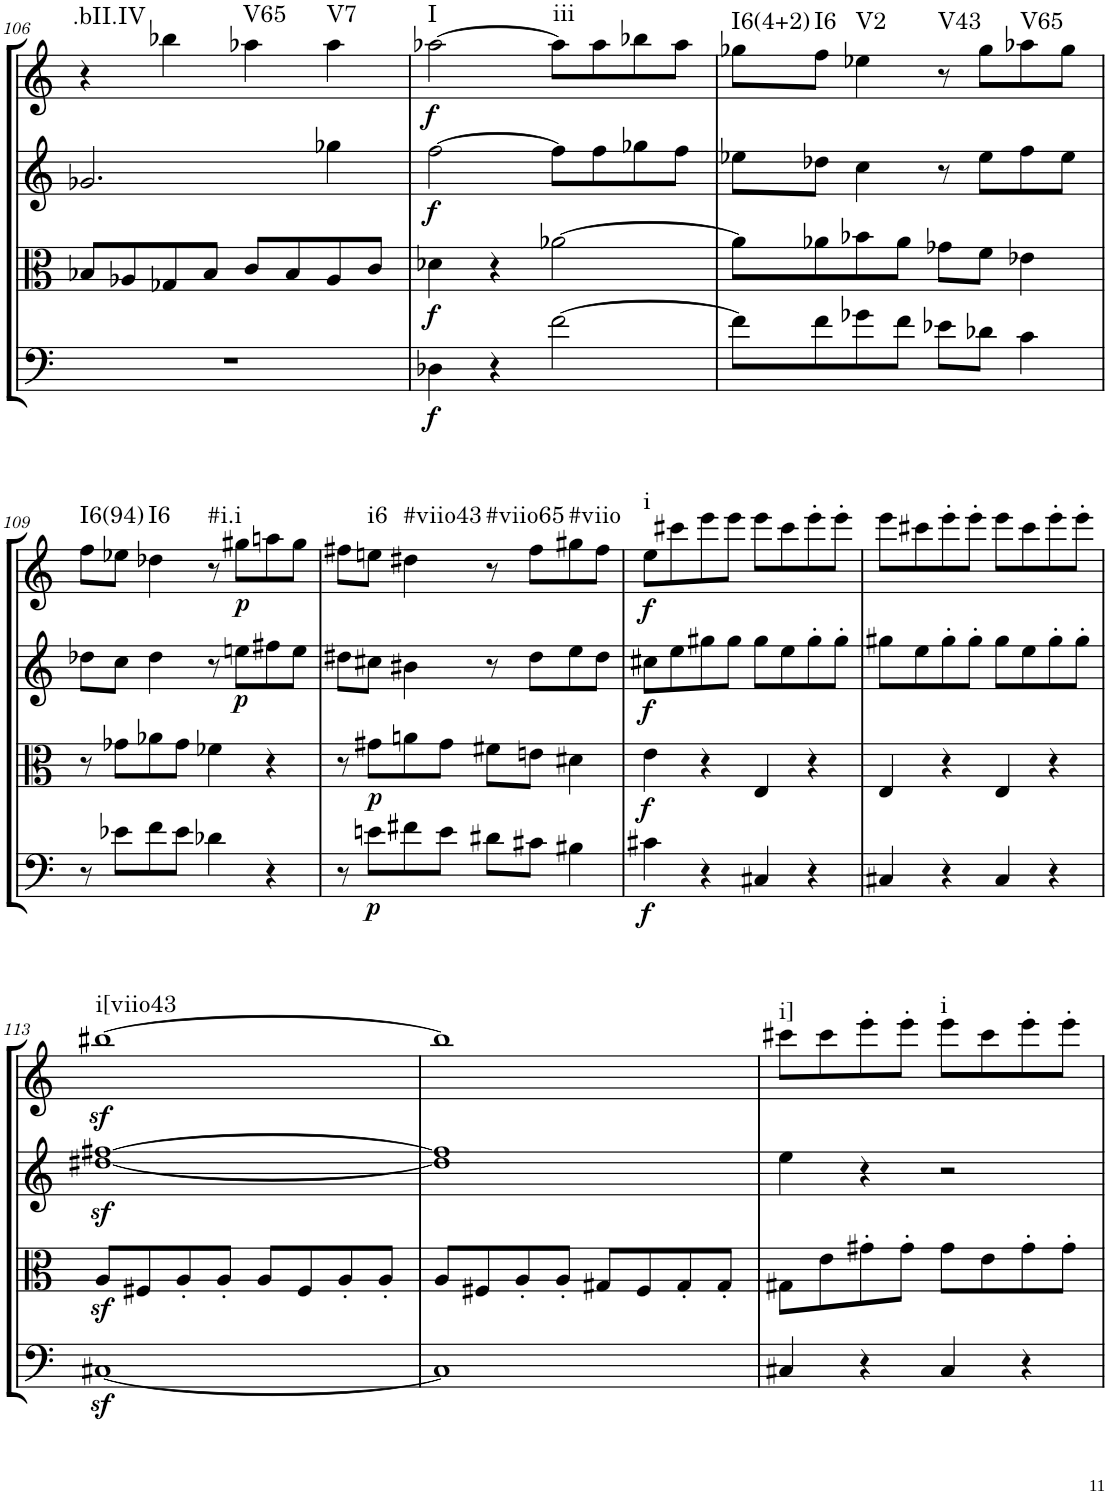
**kern	**dynam	**kern	**dynam	**kern	**dynam	**kern	**dynam	**harte
*part4	*part4	*part3	*part3	*part2	*part2	*part1	*part1	*part1
*staff4	*staff4	*staff3	*staff3	*staff2	*staff2	*staff1	*staff1	*
*I"Cello	*	*I"Viola	*	*I"2nd Violin	*	*I"1st Violin	*	*
!!LO:PB:g=z
*clefF4	*	*clefC3	*	*clefG2	*	*clefG2	*	*
*k[]	*	*k[]	*	*k[]	*	*k[]	*	*
*M2/2	*	*M2/2	*	*M2/2	*	*M2/2	*	*
*met(c|)	*	*met(c|)	*	*met(c|)	*	*met(c|)	*	*
=106	=106	=106	=106	=106	=106	=106	=106	=106
!	!	!	!	!	!	!	!	!LO:H:kt=.bII.IV
1r	.	8B-X/L	.	2.g-X/	.	4r	.	N
.	.	8A-X/	.	.	.	.	.	.
.	.	8G-X/	.	.	.	4bb-X\	.	.
.	.	8B-/J	.	.	.	.	.	.
!	!	!	!	!	!	!	!	!LO:H:kt=V65
.	.	8c/L	.	.	.	4aa-X\	.	N
.	.	8B-/	.	.	.	.	.	.
!	!	!	!	!	!	!	!	!LO:H:kt=V7
.	.	8A-/	.	4gg-X\	.	4aa-\	.	N
.	.	8c/J	.	.	.	.	.	.
=107	=107	=107	=107	=107	=107	=107	=107	=107
!	!LO:DY:b	!	!LO:DY:b	!	!LO:DY:b	!	!LO:DY:b	!LO:H:kt=I
4D-X\	f	4d-X\	f	[2ff\	f	[2aa-X\	f	N
4r	.	4r	.	.	.	.	.	.
!	!	!	!	!	!	!	!	!LO:H:kt=iii
[2f\	.	[2a-X\	.	8ff\L]	.	8aa-\L]	.	N
.	.	.	.	8ff\	.	8aa-\	.	.
.	.	.	.	8gg-X\	.	8bb-X\	.	.
.	.	.	.	8ff\J	.	8aa-\J	.	.
=108	=108	=108	=108	=108	=108	=108	=108	=108
!	!	!	!	!	!	!	!	!LO:H:kt=I6(4+2)
8f\L]	.	8a-\L]	.	8ee-X\L	.	8gg-X\L	.	N
!	!	!	!	!	!	!	!	!LO:H:kt=I6
8f\	.	8a-X\	.	8dd-X\J	.	8ff\J	.	N
!	!	!	!	!	!	!	!	!LO:H:kt=V2
8g-X\	.	8b-X\	.	4cc\	.	4ee-X\	.	N
8f\J	.	8a-\J	.	.	.	.	.	.
!	!	!	!	!	!	!	!	!LO:H:kt=V43
8e-X\L	.	8g-X\L	.	8r	.	8r	.	N
8d-X\J	.	8f\J	.	8ee-\L	.	8gg-\L	.	.
!	!	!	!	!	!	!	!	!LO:H:kt=V65
4c\	.	4e-X\	.	8ff\	.	8aa-X\	.	N
.	.	.	.	8ee-\J	.	8gg-\J	.	.
!!LO:LB:g=z
=109	=109	=109	=109	=109	=109	=109	=109	=109
!	!	!	!	!	!	!	!	!LO:H:kt=I6(94)
8r	.	8r	.	8dd-X\L	.	8ff\L	.	N
8e-X\L	.	8g-X\L	.	8cc\J	.	8ee-X\J	.	.
!	!	!	!	!	!	!	!	!LO:H:kt=I6
8f\	.	8a-X\	.	4dd-\	.	4dd-X\	.	N
8e-\J	.	8g-\J	.	.	.	.	.	.
!	!	!	!	!	!	!	!	!LO:H:kt=#i.i
4d-X\	.	4f-X\	.	8r	.	8r	.	N
!	!	!	!	!	!LO:DY:b	!	!LO:DY:b	!
.	.	.	.	8een\L	p	8gg#X\L	p	.
4r	.	4r	.	8ff#X\	.	8aan\	.	.
.	.	.	.	8ee\J	.	8gg#\J	.	.
=110	=110	=110	=110	=110	=110	=110	=110	=110
8r	.	8r	.	8dd#X\L	.	8ff#X\L	.	.
!	!LO:DY:b	!	!LO:DY:b	!	!	!	!	!LO:H:kt=i6
8en\L	p	8g#X\L	p	8cc#X\J	.	8een\J	.	N
!	!	!	!	!	!	!	!	!LO:H:kt=#viio43
8f#X\	.	8an\	.	4b#X\	.	4dd#X\	.	N
8e\J	.	8g#\J	.	.	.	.	.	.
!	!	!	!	!	!	!	!	!LO:H:kt=#viio65
8d#X\L	.	8f#X\L	.	8r	.	8r	.	N
8c#X\J	.	8en\J	.	8dd#\L	.	8ff#\L	.	.
!	!	!	!	!	!	!	!	!LO:H:kt=#viio
4B#X\	.	4d#X\	.	8ee\	.	8gg#X\	.	N
.	.	.	.	8dd#\J	.	8ff#\J	.	.
=111	=111	=111	=111	=111	=111	=111	=111	=111
!	!LO:DY:b	!	!LO:DY:b	!	!	!	!	!
!	!	!	!LO:DY:n=1:a	!	!	!	!LO:DY:b	!LO:H:kt=i
4c#X\	f	4e\	f f	8cc#X\L	.	8ee\L	f	N
.	.	.	.	8ee\	.	8ccc#X\	.	.
4r	.	4r	.	8gg#X\	.	8eee\	.	.
.	.	.	.	8gg#\J	.	8eee\J	.	.
4C#X/	.	4E/	.	8gg#\L	.	8eee\L	.	.
.	.	.	.	8ee\	.	8ccc#\	.	.
4r	.	4r	.	8gg#'\	.	8eee'\	.	.
.	.	.	.	8gg#'\J	.	8eee'\J	.	.
=112	=112	=112	=112	=112	=112	=112	=112	=112
4C#X/	.	4E/	.	8gg#X\L	.	8eee\L	.	.
.	.	.	.	8ee\	.	8ccc#X\	.	.
4r	.	4r	.	8gg#'\	.	8eee'\	.	.
.	.	.	.	8gg#'\J	.	8eee'\J	.	.
4C#/	.	4E/	.	8gg#\L	.	8eee\L	.	.
.	.	.	.	8ee\	.	8ccc#\	.	.
4r	.	4r	.	8gg#'\	.	8eee'\	.	.
.	.	.	.	8gg#'\J	.	8eee'\J	.	.
!!LO:LB:g=z
=113	=113	=113	=113	=113	=113	=113	=113	=113
!	!	!	!	!	!	!	!LO:DY:b	!LO:H:kt=i[viio43
[1C#Xz<	.	8Az</L	.	[1dd#Xz< [1ff#Xz<	.	[1bb#X	sf	N
.	.	8F#X/	.	.	.	.	.	.
.	.	8A'/	.	.	.	.	.	.
.	.	8A'/J	.	.	.	.	.	.
.	.	8A/L	.	.	.	.	.	.
.	.	8F#/	.	.	.	.	.	.
.	.	8A'/	.	.	.	.	.	.
.	.	8A'/J	.	.	.	.	.	.
=114	=114	=114	=114	=114	=114	=114	=114	=114
1C#]	.	8A/L	.	1dd#] 1ff#]	.	1bb#]	.	.
.	.	8F#X/	.	.	.	.	.	.
.	.	8A'/	.	.	.	.	.	.
.	.	8A'/J	.	.	.	.	.	.
.	.	8G#X/L	.	.	.	.	.	.
.	.	8F#/	.	.	.	.	.	.
.	.	8G#'/	.	.	.	.	.	.
.	.	8G#'/J	.	.	.	.	.	.
=115	=115	=115	=115	=115	=115	=115	=115	=115
!	!	!	!	!	!	!	!	!LO:H:kt=i]
4C#X/	.	8G#X\L	.	4ee\	.	8ccc#X\L	.	N
.	.	8e\	.	.	.	8ccc#\	.	.
4r	.	8g#X'\	.	4r	.	8eee'\	.	.
.	.	8g#'\J	.	.	.	8eee'\J	.	.
!	!	!	!	!	!	!	!	!LO:H:kt=i
4C#/	.	8g#\L	.	2r	.	8eee\L	.	N
.	.	8e\	.	.	.	8ccc#\	.	.
4r	.	8g#'\	.	.	.	8eee'\	.	.
.	.	8g#'\J	.	.	.	8eee'\J	.	.
=	=	=	=	=	=	=	=	=
*-	*-	*-	*-	*-	*-	*-	*-	*-
